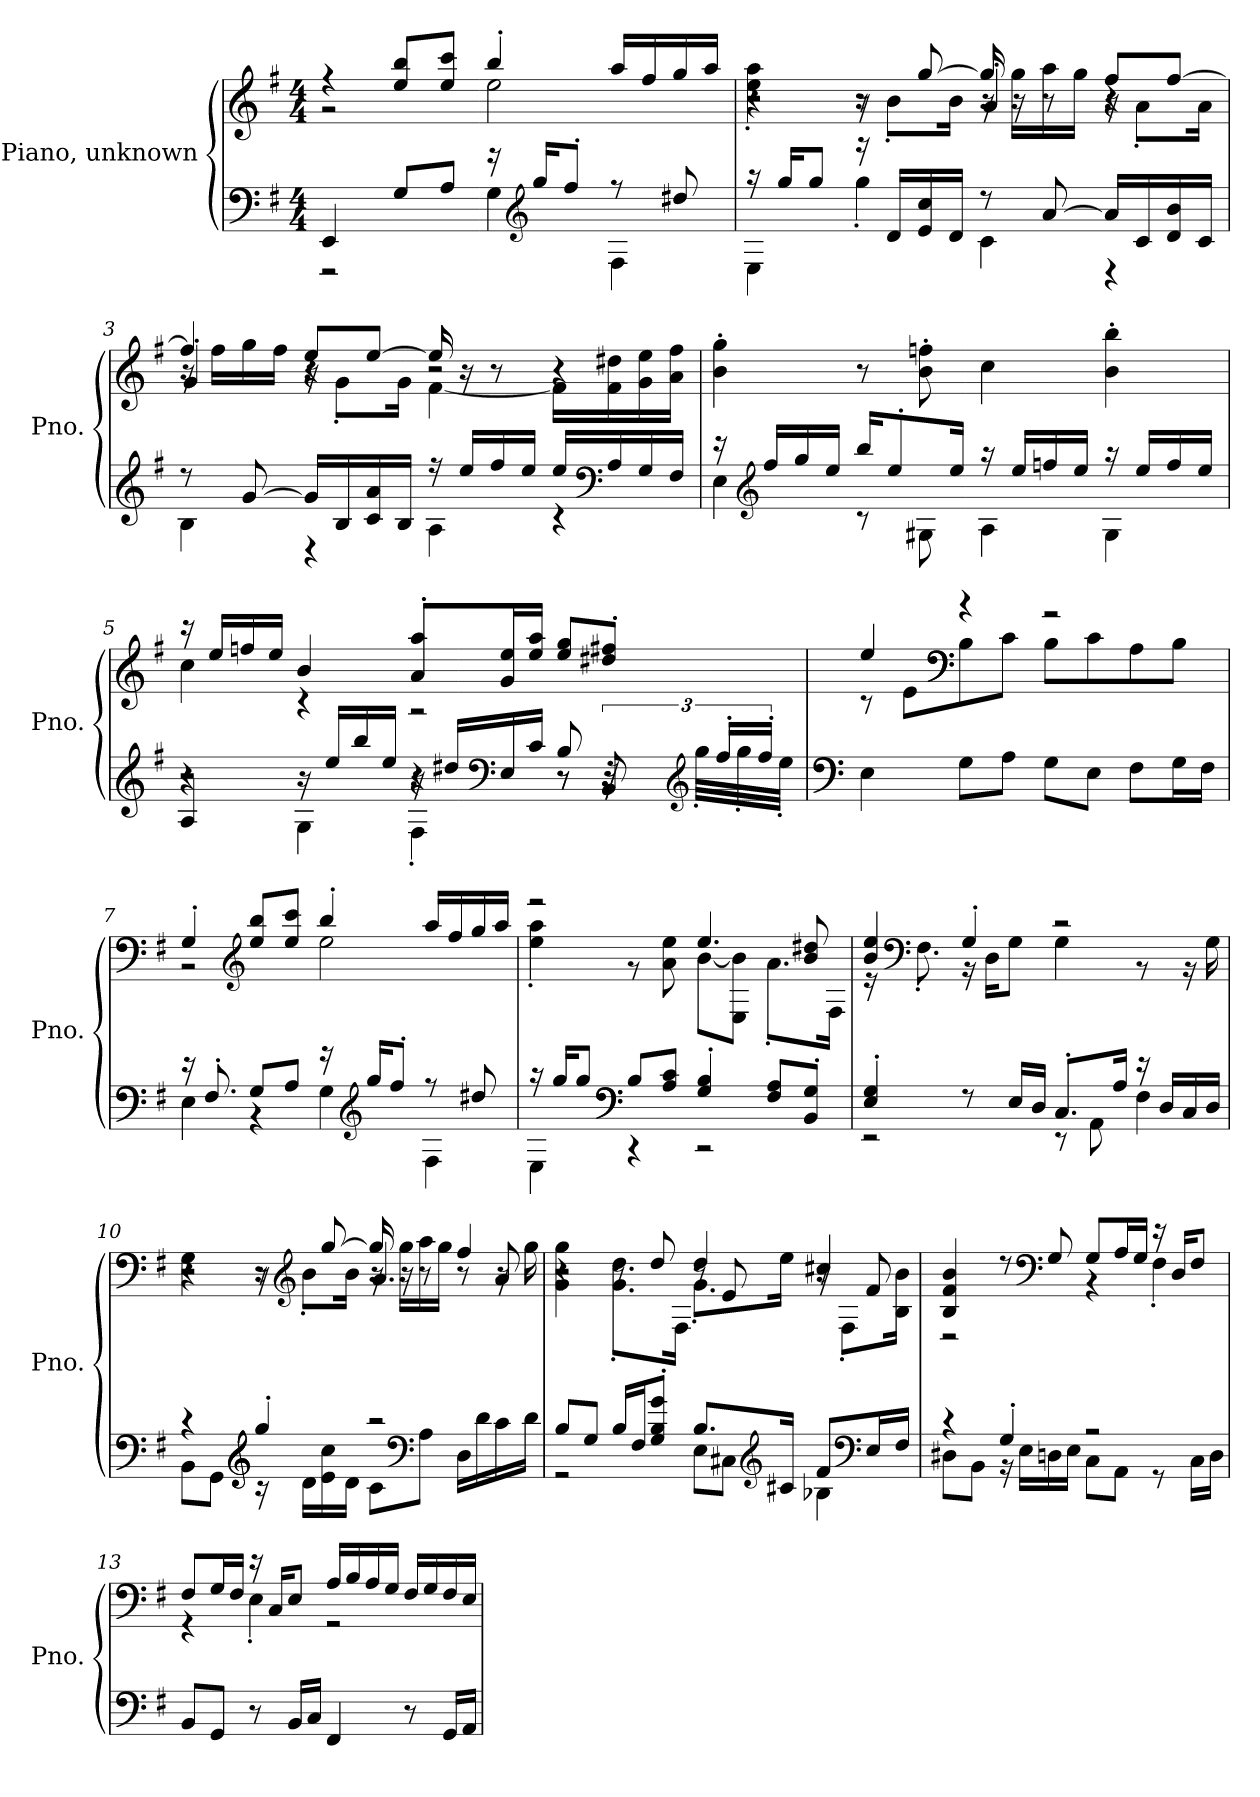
**kern	**kern
*part1	*part1
*staff2	*staff1
*I"Piano, unknown	*
*I'Pno.	*
*clefF4	*clefG2
*k[f#]	*k[f#]
*M4/4	*M4/4
*MM120	*MM120
=1	=1
*^	*^
4EE/	2r	4r	2r
8G/L	.	8ee/ 8bb/L	.
8A/J	.	8ee/ 8ccc/J	.
16r	4G\	4bb'/	2ee\
*clefG2	*	*	*
16gg/KL	.	.	.
8ff#'/J	.	.	.
8r	4F#\	16aa/LL	.
.	.	16ff#/	.
8dd#X/	.	16gg/	.
.	.	16aa/JJ	.
=2	=2	=2	=2
*	*	*	*^
16r	4E\	4r	4ee\' 4aa\'	2r
16gg/KL	.	.	.	.
8gg/J	.	.	.	.
16r	4gg'\	8r	16r	.
16d/LL	.	.	8b'\L	.
16e/ 16cc/	.	[8gg/	.	.
16d/JJ	.	.	16b\Jk	.
8r	4c\	16gg/]	16r	4a'/
.	.	16r	16gg\LL	.
[8a/	.	8r	16aa\	.
.	.	.	16gg\JJ	.
16a/LL]	4r	8ff#/L	16r	4r
16c/	.	.	8a'\L	.
16d/ 16b/	.	[8ff#/J	.	.
16c/JJ	.	.	16a\Jk	.
!!LO:LB:g=z	!!	!!
=3	=3	=3	=3	=3
8r	4B\	4ff#/]	16r	4g'/
.	.	.	16ff#\LL	.
[8g/	.	.	16gg\	.
.	.	.	16ff#\JJ	.
16g/LL]	4r	8ee/L	16r	4r
16B/	.	.	8g'\L	.
16c/ 16a/	.	[8ee/J	.	.
16B/JJ	.	.	16g\Jk	.
16r	4A\	16ee/]	[4f#\	2r
16ee/LL	.	16r	.	.
16ff#/	.	8r	.	.
16ee/JJ	.	.	.	.
16ee/LL	4r	4r	16f#\LL]	.
*clefF4	*	*	*	*
16A/	.	.	16f#\ 16dd#X\	.
16G/	.	.	16g\ 16ee\	.
16F#/JJ	.	.	16a\ 16ff#\JJ	.
*	*	*v	*v	*v
=4	=4	=4
16r	4E\	4b\' 4gg\'
*clefG2	*	*
16ff#/LL	.	.
16gg/	.	.
16ee/JJ	.	.
16bb/KL	8r	8r
8ee'/	.	.
.	8G#X\	8b\' 8ffn\'
16ee/Jk	.	.
16r	4A\	4cc\
16ee/LL	.	.
16ffn/	.	.
16ee/JJ	.	.
16r	4G#\	4b\' 4bb\'
16ee/LL	.	.
16ff/	.	.
16ee/JJ	.	.
!!LO:LB:g=z
=5	=5	=5
*	*^	*^
4A/	4r	2r	16r	4cc\
.	.	.	16ee/LL	.
.	.	.	16ffn/	.
.	.	.	16ee/JJ	.
16r	4G\	.	4b/	4r
16ee/LL	.	.	.	.
16bb/	.	.	.	.
16ee/JJ	.	.	.	.
16r	4F#'\	4r	8a/' 8aa/'L	2r
16dd#X/LL	.	.	.	.
*clefF4	*	*	*	*
16E/	.	.	16g/ 16ee/L	.
16c/JJ	.	.	16ee/ 16aa/JJ	.
8B/	8r	8r	8ee/ 8gg/L	.
24r	32r	8BB/	8dd#X/' 8ff#X/'J	.
*clefG2	*	*	*	*
.	32gg'\LLL	.	.	.
24ff#'/LL	.	.	.	.
.	32gg'\	.	.	.
24ff#'/JJ	.	.	.	.
.	32ee'\JJJ	.	.	.
*v	*v	*v	*	*
=6	=6	=6
*clefF4	*	*
4E\	4ee/	8r
.	.	8e\L
*	*clefF4	*
8G\L	4r	8B\
8A\J	.	8c\J
8G\L	2r	8B\L
8E\J	.	8c\
8F#\L	.	8A\
16G\L	.	8B\J
16F#\JJ	.	.
!!LO:LB:g=z	!!
=7	=7	=7
*^	*	*
16r	4E\	4G'/	2r
8.F#'/	.	.	.
*	*	*clefG2	*
8G/L	4r	8ee/ 8bb/L	.
8A/J	.	8ee/ 8ccc/J	.
16r	4G\	4bb'/	2ee\
*clefG2	*	*	*
16gg/KL	.	.	.
8ff#'/J	.	.	.
8r	4F#\	16aa/LL	.
.	.	16ff#/	.
8dd#X/	.	16gg/	.
.	.	16aa/JJ	.
=8	=8	=8	=8
16r	4E\	2r	4ee\' 4aa\'
16gg/KL	.	.	.
8gg/J	.	.	.
*clefF4	*	*	*
8B/L	4r	.	8r
8A/ 8c/J	.	.	8a\ 8ee\
4G/' 4B/'	2r	4.ee/	[8b\L
.	.	.	8E\ 8b\]J
8F#/ 8A/L	.	.	8.a'\L
8BB/' 8G/'J	.	8b/ 8dd#X/	.
.	.	.	16F#\Jk
!!LO:LB:g=z	!!
=9	=9	=9	=9
4E/' 4G/'	2r	4b/ 4ee/	16r
*	*	*clefF4	*
.	.	.	8.F#'\
8r	.	4G'/	16r
.	.	.	16D\KL
16E/LL	.	.	8G\J
16D/JJ	.	.	.
8.C'/L	8r	2r	4G\
.	8AA\	.	.
16A/Jk	.	.	.
16r	4F#\	.	8r
16D/LL	.	.	.
16C/	.	.	16r
16D/JJ	.	.	16G\
=10	=10	=10	=10
*	*	*	*^
4r	8BB\L	4r	4G\	2r
.	8GG\J	.	.	.
*clefG2	*	*	*	*
4gg'/	16r	8r	16r	.
*	*	*clefG2	*	*
.	16d\LL	.	8b'\L	.
.	16e\ 16cc\	[8gg/	.	.
.	16d\JJ	.	16b\Jk	.
2r	8c\L	16gg/]	16r	4.a/
.	.	16r	16gg\LL	.
*clefF4	*	*	*	*
.	8A\J	8r	16aa\	.
.	.	.	16gg\JJ	.
.	16D\LL	4ff#/	8r	.
.	16d\	.	.	.
.	16c\	.	16r	8a/
.	16d\JJ	.	16gg\	.
!!LO:LB:g=z	!!	!!
=11	=11	=11	=11	=11
8B/L	2r	4r	4g\ 4gg\	2r
8G/J	.	.	.	.
16B/LL	.	8r	8.g\' 8.dd\'L	.
16F#/J	.	.	.	.
8G/' 8B/' 8g/'J	.	8dd/	.	.
.	.	.	16F#\Jk	.
8.B/L	8E\L	4dd/	8.g'\L	8r
.	8C#X\J	.	.	8e/
*clefG2	*	*	*	*
16c#X/Jk	.	.	16ee\Jk	.
8f#/L	4B-X\	4cc#X/	16r	8r
.	.	.	8F#'\L	.
*clefF4	*	*	*	*
16E/L	.	.	.	8f#/
16F#/JJ	.	.	16B\ 16b\Jk	.
*	*	*	*v	*v
=12	=12	=12	=12
4r	8D#X\L	4B/ 4f#/ 4b/	2r
.	8BB\J	.	.
4G'/	16r	8r	.
.	16E\LL	.	.
*	*	*clefF4	*
.	16Dn\	8G/	.
.	16E\JJ	.	.
2r	8C\L	8G/L	4r
.	8AA\J	16A/L	.
.	.	16G/JJ	.
.	8r	16r	4F#'\
.	.	16D/KL	.
.	16C\LL	8F#/J	.
.	16D\JJ	.	.
*v	*v	*	*
!!LO:PB:g=z	!!
=13	=13	=13
8BB/L	8F#/L	4r
8GG/J	16G/L	.
.	16F#/JJ	.
8r	16r	4E'\
.	16C/KL	.
16BB/LL	8E/J	.
16C/JJ	.	.
4FF#/	16A/LL	2r
.	16B/	.
.	16A/	.
.	16G/JJ	.
8r	16F#/LL	.
.	16G/	.
16GG/LL	16F#/	.
16AA/JJ	16E/JJ	.
*	*v	*v
=	=
*-	*-
